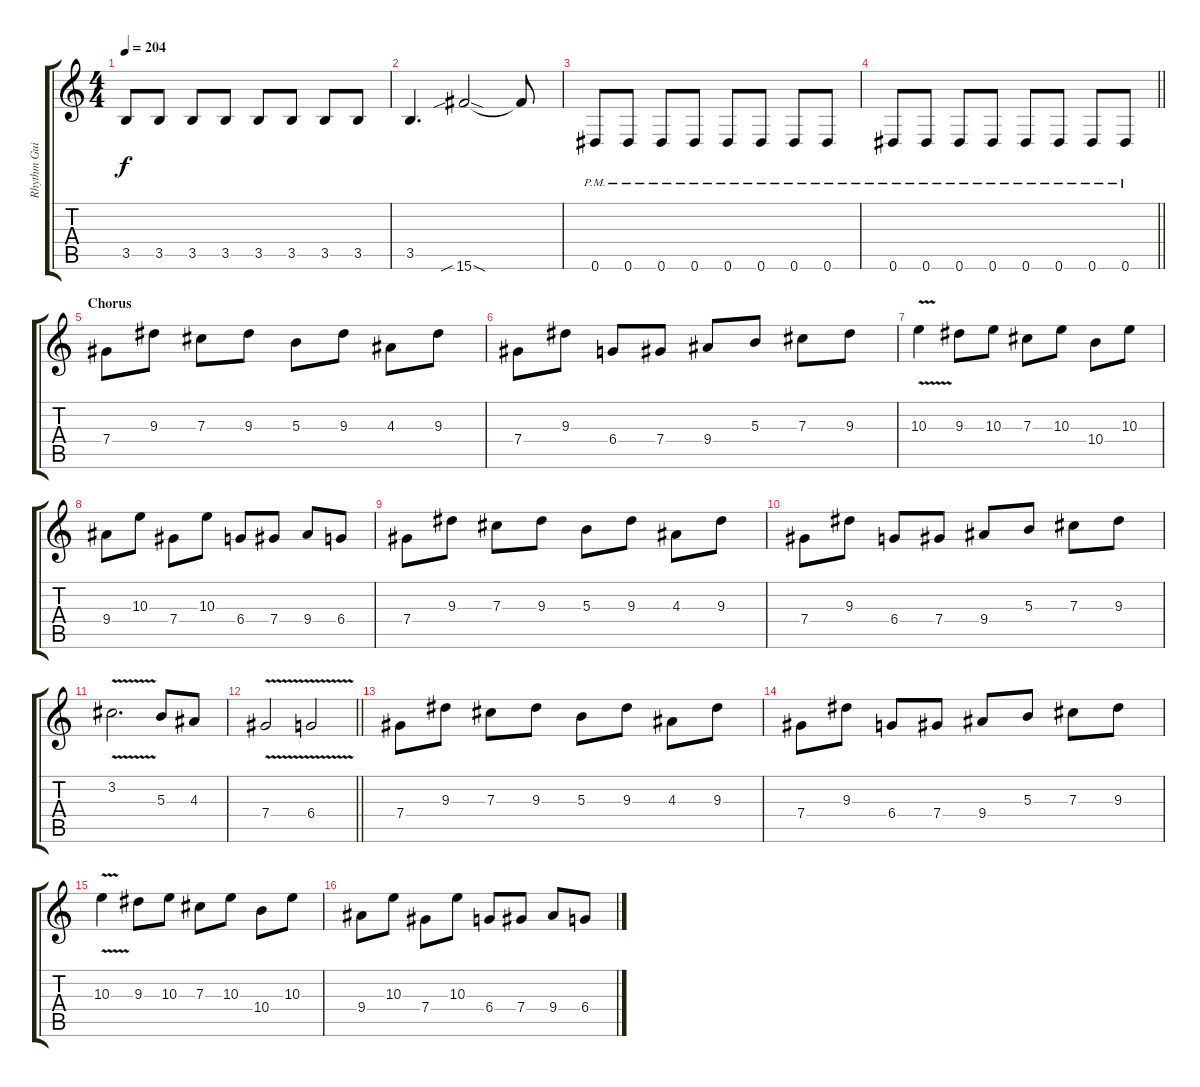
\track ("Rhythm Guitar (Malmsteen)" "Rhythm Gui") {instrument distortionguitar}
\staff {score tabs}
\tuning (Eb4 Bb3 Gb3 Db3 Ab2 Eb2) {hide}
\ts (4 4)
\tempo 204
\clef g2
\ks c
3.5.8{dy f} 3.5.8 3.5.8 3.5.8 3.5.8 3.5.8 3.5.8 3.5.8 |
3.5.4{d} 15.6{sib sod}.2 15.6{t}.8 |
0.6{pm}.8 0.6{pm}.8 0.6{pm}.8 0.6{pm}.8 0.6{pm}.8 0.6{pm}.8 0.6{pm}.8 0.6{pm}.8 |
\barLineRight lightlight
0.6{pm}.8 0.6{pm}.8 0.6{pm}.8 0.6{pm}.8 0.6{pm}.8 0.6{pm}.8 0.6{pm}.8 0.6{pm}.8 |
\section ("" "Chorus")
7.4.8 9.3.8 7.3.8 9.3.8 5.3.8 9.3.8 4.3.8 9.3.8 |
7.4.8 9.3.8 6.4.8 7.4.8 9.4.8 5.3.8 7.3.8 9.3.8 |
10.3{v}.4 9.3.8 10.3.8 7.3.8 10.3.8 10.4.8 10.3.8 |
9.4.8 10.3.8 7.4.8 10.3.8 6.4.8 7.4.8 9.4.8 6.4.8 |
7.4.8 9.3.8 7.3.8 9.3.8 5.3.8 9.3.8 4.3.8 9.3.8 |
7.4.8 9.3.8 6.4.8 7.4.8 9.4.8 5.3.8 7.3.8 9.3.8 |
3.2{v}.2{d} 5.3.8 4.3.8 |
\barLineRight lightlight
7.4{v}.2 6.4{v}.2 |
7.4.8 9.3.8 7.3.8 9.3.8 5.3.8 9.3.8 4.3.8 9.3.8 |
7.4.8 9.3.8 6.4.8 7.4.8 9.4.8 5.3.8 7.3.8 9.3.8 |
10.3{v}.4 9.3.8 10.3.8 7.3.8 10.3.8 10.4.8 10.3.8 |
9.4.8 10.3.8 7.4.8 10.3.8 6.4.8 7.4.8 9.4.8 6.4.8
